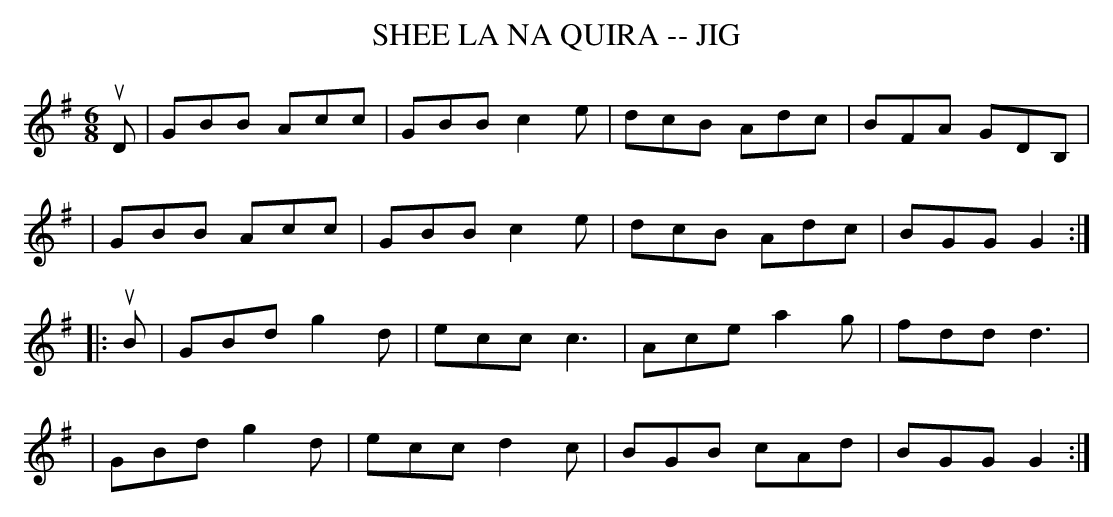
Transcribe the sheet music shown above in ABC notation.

X:1
T: SHEE LA NA QUIRA -- JIG
M: 6/8
L: 1/8
K: G
uD \
| GBB Acc | GBB c2e | dcB Adc | BFA GDB, |
| GBB Acc | GBB c2e | dcB Adc | BGG G2 :|
|: uB \
| GBd g2d | ecc c3 | Ace a2g | fdd d3 |
| GBd g2d | ecc d2c | BGB cAd | BGG G2 :|
